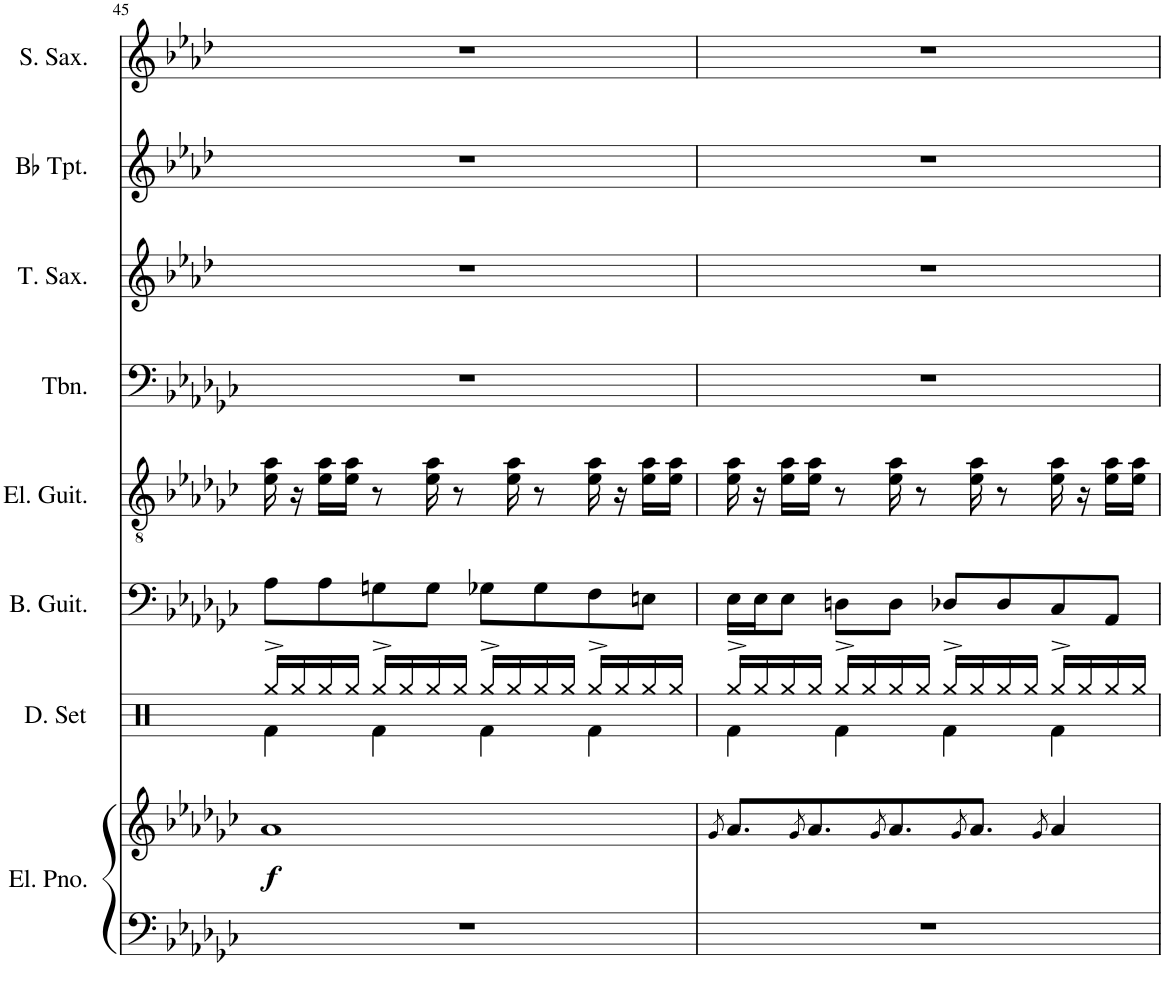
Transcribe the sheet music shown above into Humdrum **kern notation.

**kern	**kern	**dynam	**kern	**kern	**kern	**kern	**kern	**kern	**kern
*part8	*part8	*part8	*part7	*part6	*part5	*part4	*part3	*part2	*part1
*staff9	*staff8	*staff8/9	*staff7	*staff6	*staff5	*staff4	*staff3	*staff2	*staff1
*I"Electric Piano	*	*	*I"Drumset	*I"Bass Guitar	*I"Electric Guitar	*I"Trombone	*I"Tenor Saxophone	*I"Bb Trumpet	*I"Soprano Saxophone
*I'El. Pno.	*	*	*I'D. Set	*I'B. Guit.	*I'El. Guit.	*I'Tbn.	*I'T. Sax.	*I'Bb Tpt.	*I'S. Sax.
!!LO:PB:g=z
*clefF4	*clefG2	*	*clefX	*clefF4	*clefGv2	*clefF4	*clefG2	*clefG2	*clefG2
*	*	*	*	*Trd7c12	*	*	*Trd8c14	*Trd1c2	*Trd1c2
*k[b-e-a-d-g-c-]	*k[b-e-a-d-g-c-]	*	*k[]	*k[b-e-a-d-g-c-]	*k[b-e-a-d-g-c-]	*k[b-e-a-d-g-c-]	*k[b-e-a-d-]	*k[b-e-a-d-]	*k[b-e-a-d-]
*M4/4	*M4/4	*	*M4/4	*M4/4	*M4/4	*M4/4	*M4/4	*M4/4	*M4/4
=45	=45	=45	=45	=45	=45	=45	=45	=45	=45
*	*	*	*^	*	*	*	*	*	*
!	!	!LO:DY:b	!	!	!	!	!	!	!	!
1r	1a-	f	16Rgg^/LL	4Rf\	8A-\L	16e-\ 16a-\	1r	1r	1r	1r
.	.	.	16Rgg/	.	.	16r	.	.	.	.
.	.	.	16Rgg/	.	8A-\	16e-\ 16a-\LL	.	.	.	.
.	.	.	16Rgg/JJ	.	.	16e-\ 16a-\JJ	.	.	.	.
.	.	.	16Rgg^/LL	4Rf\	8Gn\	8r	.	.	.	.
.	.	.	16Rgg/	.	.	.	.	.	.	.
.	.	.	16Rgg/	.	8G\J	16e-\ 16a-\	.	.	.	.
.	.	.	16Rgg/JJ	.	.	8r	.	.	.	.
.	.	.	16Rgg^/LL	4Rf\	8G-X\L	.	.	.	.	.
.	.	.	16Rgg/	.	.	16e-\ 16a-\	.	.	.	.
.	.	.	16Rgg/	.	8G-\	8r	.	.	.	.
.	.	.	16Rgg/JJ	.	.	.	.	.	.	.
.	.	.	16Rgg^/LL	4Rf\	8F\	16e-\ 16a-\	.	.	.	.
.	.	.	16Rgg/	.	.	16r	.	.	.	.
.	.	.	16Rgg/	.	8En\J	16e-\ 16a-\LL	.	.	.	.
.	.	.	16Rgg/JJ	.	.	16e-\ 16a-\JJ	.	.	.	.
=46	=46	=46	=46	=46	=46	=46	=46	=46	=46	=46
.	8qg-/	.	.	.	.	.	.	.	.	.
1r	8.a-/L	.	16Rgg^/LL	4Rf\	16E-\LL	16e-\ 16a-\	1r	1r	1r	1r
.	.	.	16Rgg/	.	16E-\J	16r	.	.	.	.
.	.	.	16Rgg/	.	8E-\J	16e-\ 16a-\LL	.	.	.	.
.	8qg-/	.	.	.	.	.	.	.	.	.
.	8.a-/	.	16Rgg/JJ	.	.	16e-\ 16a-\JJ	.	.	.	.
.	.	.	16Rgg^/LL	4Rf\	8Dn\L	8r	.	.	.	.
.	.	.	16Rgg/	.	.	.	.	.	.	.
.	8qg-/	.	.	.	.	.	.	.	.	.
.	8.a-/	.	16Rgg/	.	8D\J	16e-\ 16a-\	.	.	.	.
.	.	.	16Rgg/JJ	.	.	8r	.	.	.	.
.	.	.	16Rgg^/LL	4Rf\	8D-X/L	.	.	.	.	.
.	8qg-/	.	.	.	.	.	.	.	.	.
.	8.a-/J	.	16Rgg/	.	.	16e-\ 16a-\	.	.	.	.
.	.	.	16Rgg/	.	8D-/	8r	.	.	.	.
.	.	.	16Rgg/JJ	.	.	.	.	.	.	.
.	8qg-/	.	.	.	.	.	.	.	.	.
.	4a-/	.	16Rgg^/LL	4Rf\	8C-/	16e-\ 16a-\	.	.	.	.
.	.	.	16Rgg/	.	.	16r	.	.	.	.
.	.	.	16Rgg/	.	8AA-/J	16e-\ 16a-\LL	.	.	.	.
.	.	.	16Rgg/JJ	.	.	16e-\ 16a-\JJ	.	.	.	.
*	*	*	*v	*v	*	*	*	*	*	*
=	=	=	=	=	=	=	=	=	=
*-	*-	*-	*-	*-	*-	*-	*-	*-	*-
